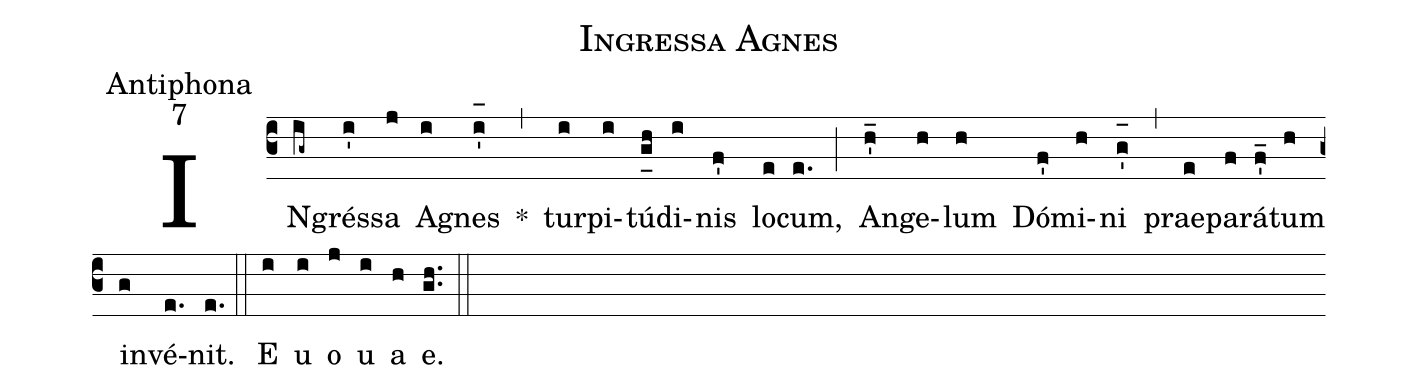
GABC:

name:Ingressa Agnes;
office-part:Antiphona;
mode:7;
%%
(c3) IN(ig~)grés(i')sa(j) A(i)gnes(i'_[oh:h]) *(,) tur(i)pi(i)tú(g_[uh:l]h)di(i)nis(f') lo(e)cum,(e.) (;) An(h'_)ge(h)lum(h) Dó(f')mi(h)ni(g'_[oh:h]) (,) prae(e)pa(f)rá(f'_)tum(h) in(g)vé(e.)nit.(e.) (::) <eu>E(i) u(i) o(j) u(i) a(h) e.</eu>(gh..) (::)
